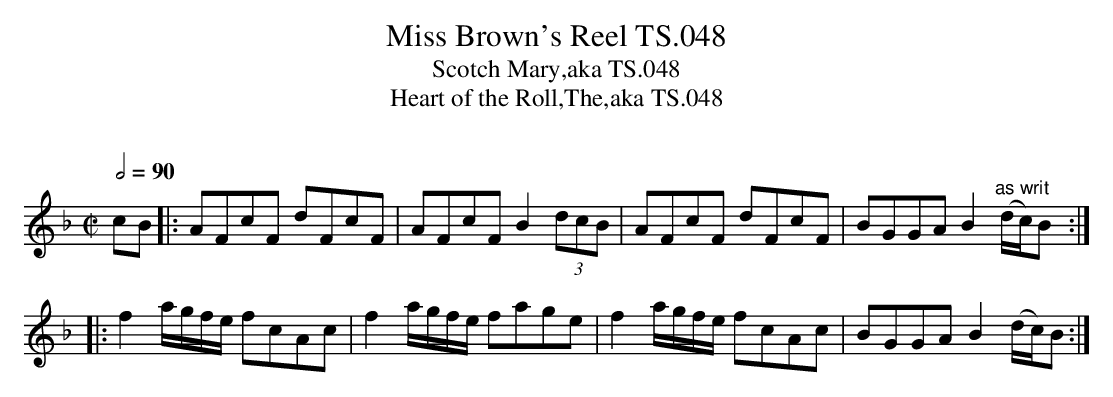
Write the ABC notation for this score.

X:1
T:Miss Brown's Reel TS.048
T:Scotch Mary,aka TS.048
T:Heart of the Roll,The,aka TS.048
M:C|
L:1/8
Q:1/2=90
O:
K:F
cB|:AFcF dFcF|AFcFB2(3dcB|AFcF dFcF|BGGAB2"as writ"(d/c/)B:|
|:f2a/g/f/e/ fcAc|f2a/g/f/e/ fage|f2a/g/f/e/ fcAc|BGGAB2 (d/c/)B:|]
